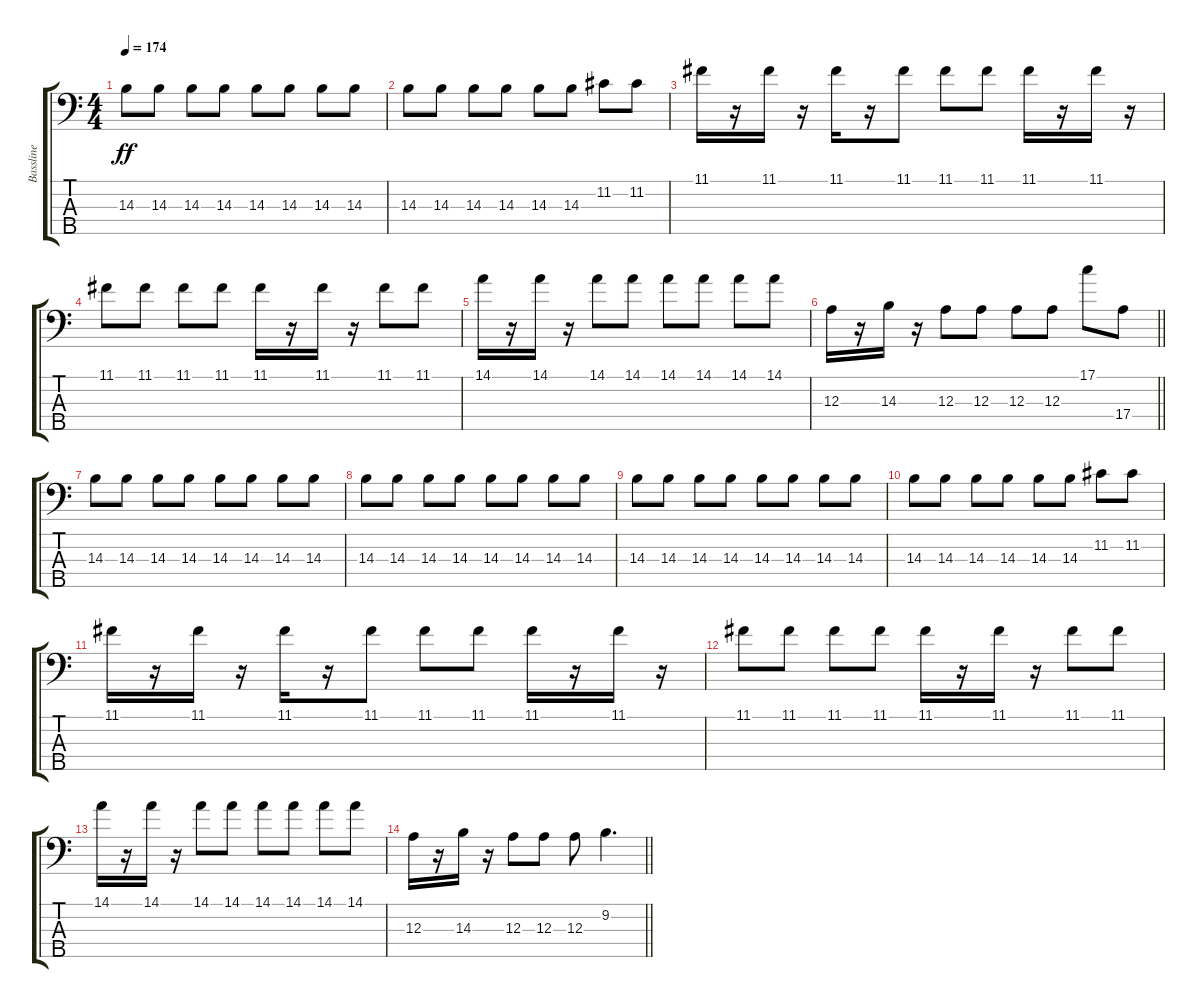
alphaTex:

\track ("Bassline" "Bassline") {instrument electricbassfinger}
\staff {score tabs}
\tuning (G2 D2 A1 E1 B0) {hide}
\ts (4 4)
\tempo 174
\clef f4
\ks c
14.3.8{dy ff} 14.3.8 14.3.8 14.3.8 14.3.8 14.3.8 14.3.8 14.3.8 |
14.3.8 14.3.8 14.3.8 14.3.8 14.3.8 14.3.8 11.2.8 11.2.8 |
11.1.16 r.16 11.1.16 r.16 11.1.16 r.16 11.1.8 11.1.8 11.1.8 11.1.16 r.16 11.1.16 r.16 |
11.1.8 11.1.8 11.1.8 11.1.8 11.1.16 r.16 11.1.16 r.16 11.1.8 11.1.8 |
14.1.16 r.16 14.1.16 r.16 14.1.8 14.1.8 14.1.8 14.1.8 14.1.8 14.1.8 |
\barLineRight lightlight
12.3.16 r.16 14.3.16 r.16 12.3.8 12.3.8 12.3.8 12.3.8 17.1.8 17.4.8 |
14.3.8 14.3.8 14.3.8 14.3.8 14.3.8 14.3.8 14.3.8 14.3.8 |
14.3.8 14.3.8 14.3.8 14.3.8 14.3.8 14.3.8 14.3.8 14.3.8 |
14.3.8 14.3.8 14.3.8 14.3.8 14.3.8 14.3.8 14.3.8 14.3.8 |
14.3.8 14.3.8 14.3.8 14.3.8 14.3.8 14.3.8 11.2.8 11.2.8 |
11.1.16 r.16 11.1.16 r.16 11.1.16 r.16 11.1.8 11.1.8 11.1.8 11.1.16 r.16 11.1.16 r.16 |
11.1.8 11.1.8 11.1.8 11.1.8 11.1.16 r.16 11.1.16 r.16 11.1.8 11.1.8 |
14.1.16 r.16 14.1.16 r.16 14.1.8 14.1.8 14.1.8 14.1.8 14.1.8 14.1.8 |
\barLineRight lightlight
12.3.16 r.16 14.3.16 r.16 12.3.8 12.3.8 12.3.8 9.2.4{d}
